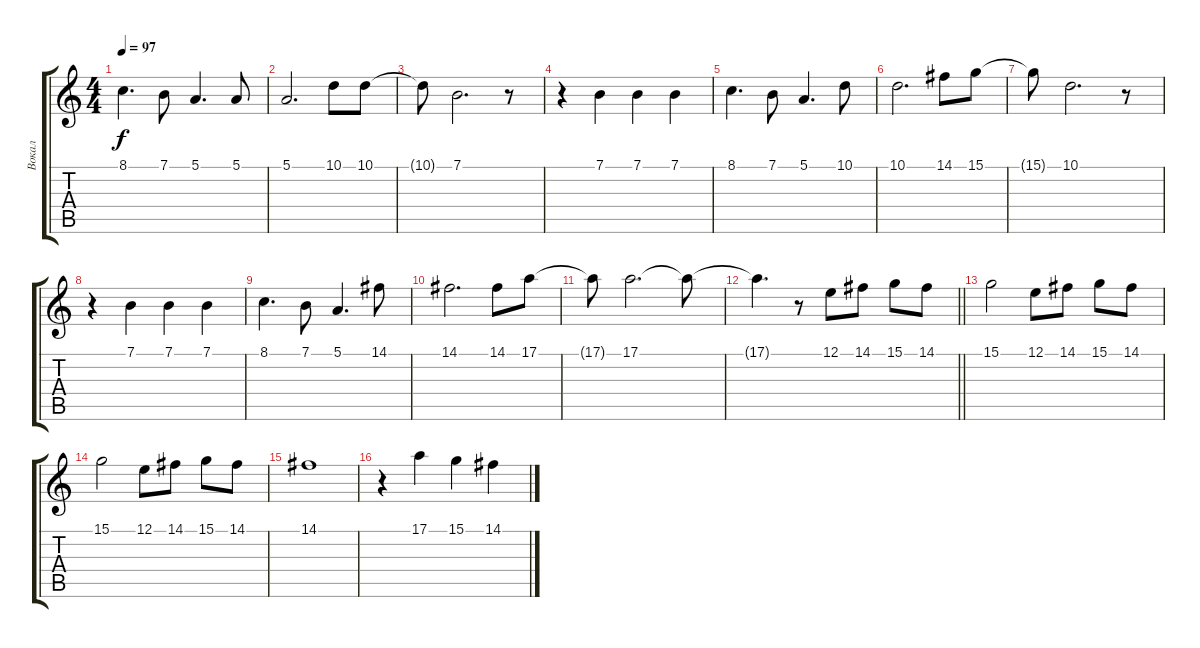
\track ("Вокал" "Вокал") {instrument tremolostrings}
\staff {score tabs}
\tuning (E4 B3 G3 D3 A2 E2) {hide}
\ts (4 4)
\tempo 97
\clef g2
\ks c
8.1.4{d dy f} 7.1.8 5.1.4{d} 5.1.8 |
5.1.2{d} 10.1.8 10.1.8 |
10.1{t}.8 7.1.2{d} r.8 |
r.4 7.1.4 7.1.4 7.1.4 |
8.1.4{d} 7.1.8 5.1.4{d} 10.1.8 |
10.1.2{d} 14.1.8 15.1.8 |
15.1{t}.8 10.1.2{d} r.8 |
r.4 7.1.4 7.1.4 7.1.4 |
8.1.4{d} 7.1.8 5.1.4{d} 14.1.8 |
14.1.2{d} 14.1.8 17.1.8 |
17.1{t}.8 17.1.2{d} 17.1{t}.8 |
\barLineRight lightlight
17.1{t}.4{d} r.8 12.1.8 14.1.8 15.1.8 14.1.8 |
15.1.2 12.1.8 14.1.8 15.1.8 14.1.8 |
15.1.2 12.1.8 14.1.8 15.1.8 14.1.8 |
14.1.1 |
r.4 17.1.4 15.1.4 14.1.4
